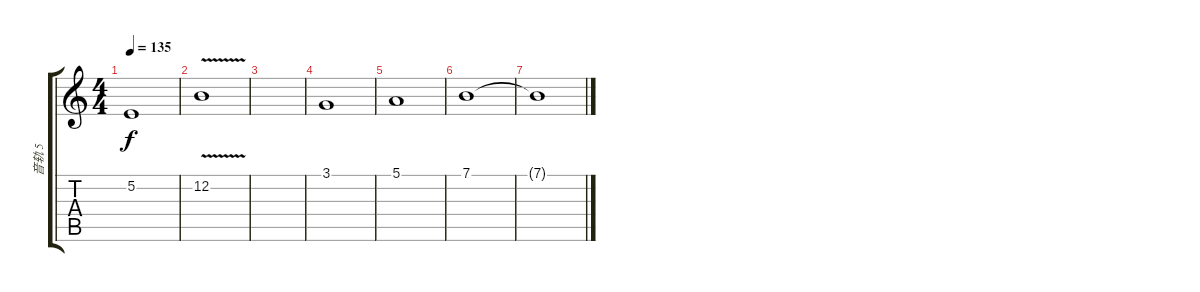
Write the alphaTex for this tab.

\track ("音轨 5" "音轨 5") {instrument violin}
\staff {score tabs}
\tuning (E4 B3 G3 D3 A2 E2) {hide}
\ts (4 4)
\tempo 135
\clef g2
\ks c
5.2.1{dy f} |
12.2{v}.1 |
|
3.1.1 |
5.1.1 |
7.1.1 |
7.1{t}.1
